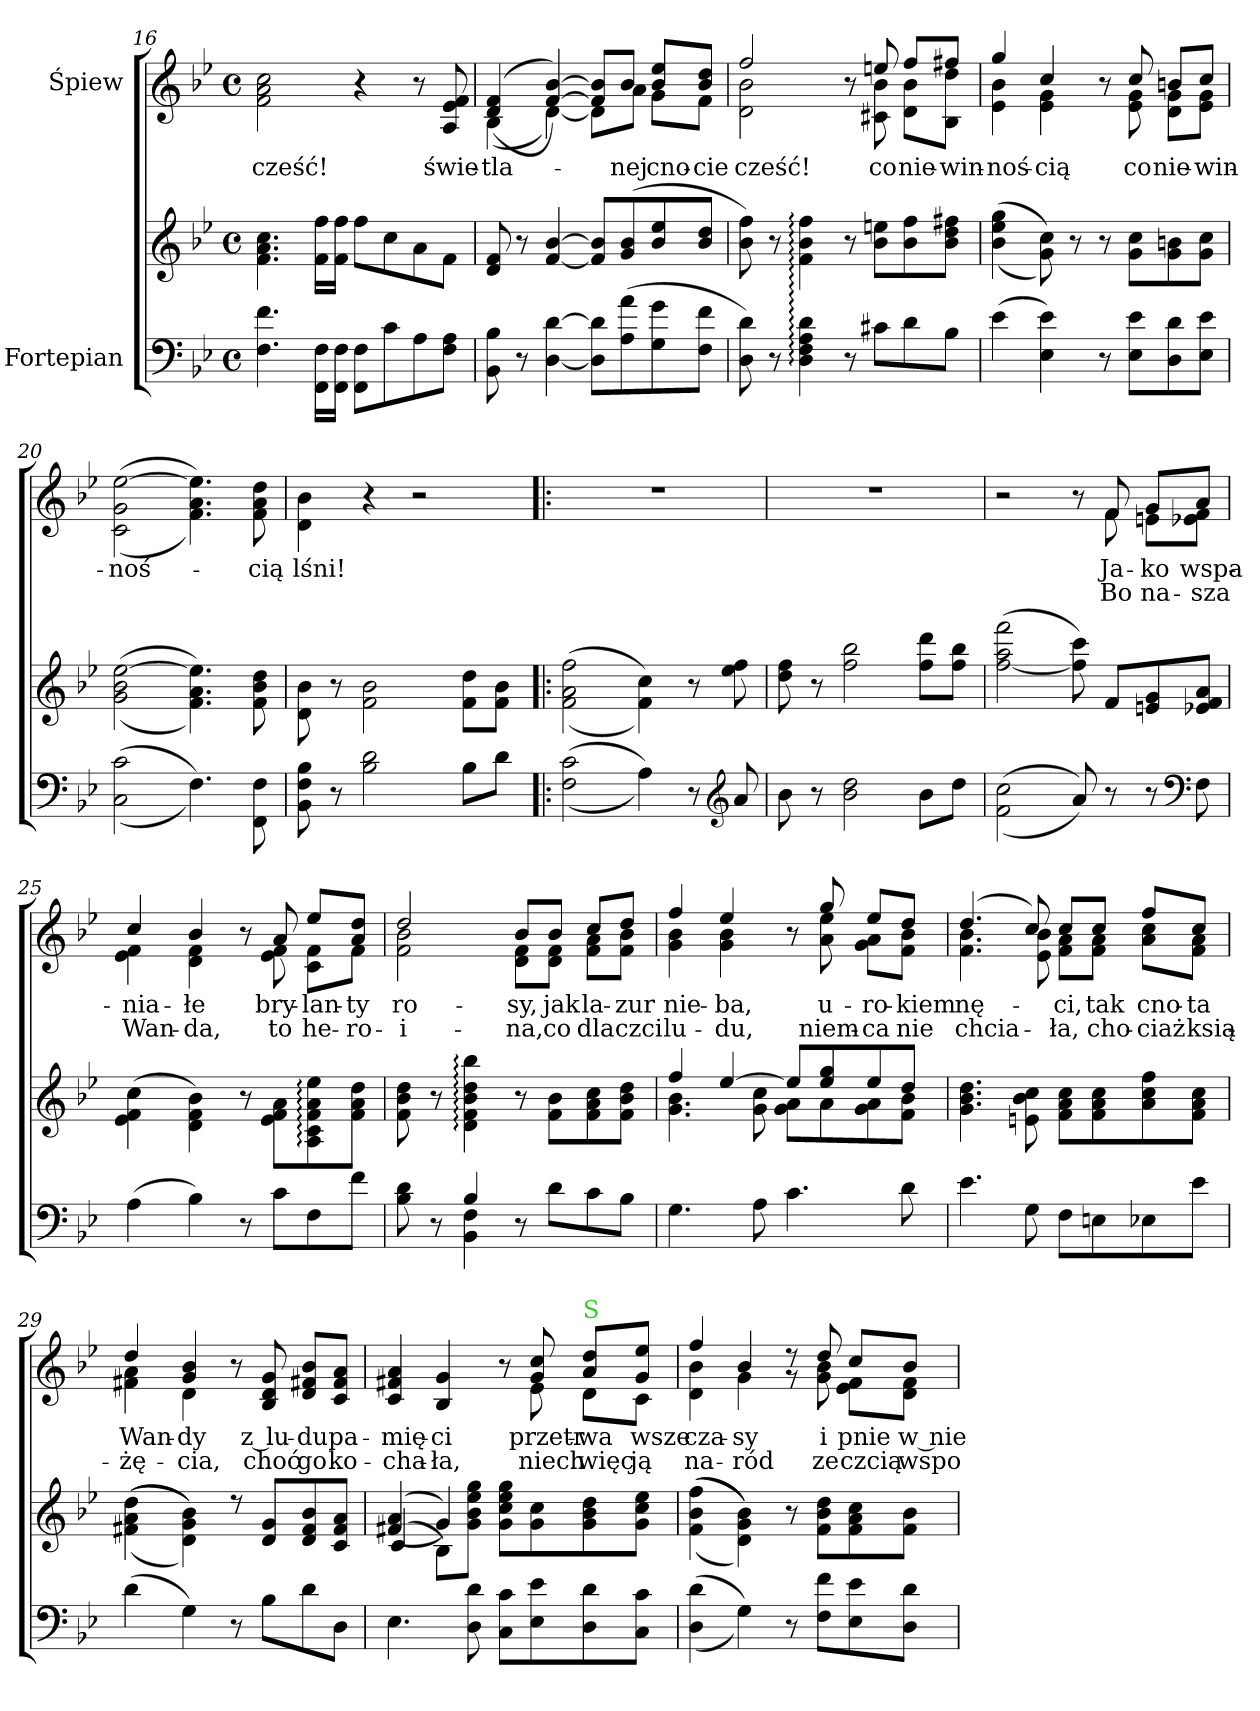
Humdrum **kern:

**kern	**kern	**kern	**text	**text
*part2	*part2	*part1	*part1	*part1
*staff3	*staff2	*staff1	*staff1	*staff1
*I"Fortepian	*	*I"Śpiew	*	*
*clefF4	*clefG2	*clefG2	*	*
*k[b-e-]	*k[b-e-]	*k[b-e-]	*	*
*M4/4	*M4/4	*M4/4	*	*
*met(c)	*met(c)	*met(c)	*	*
=16	=16	=16	=16	=16
4.F\ 4.f\	4.f\ 4.a\ 4.cc\	2f\ 2a\ 2cc\	cześć!	.
16FF\ 16F\LL	16f\ 16ff\LL	.	.	.
16FF\ 16F\JJ	16f\ 16ff\JJ	.	.	.
8FF\ 8F\L	8ff\L	4r	.	.
8c\	8cc\	.	.	.
8A\	8a\	8r	.	.
8F\ 8A\J	8f\J	8A/ 8e-/ 8f/	świe-	.
=17	=17	=17	=17	=17
*	*	*^	*	*
8BB-\ 8B-\	8d/ 8f/	(>(>4d/ 4f/	(4B-\	-tla-	.
8r	8r	.	.	.	.
[4D\ [4d\	[4f/ [4b-/	[4f/ [4b-/))	[4d\)	.	.
8D]\ 8d]\L	8f]/ 8b-]/L	8f]/ 8b-]/L	8d\L]	.	.
(<8A\ 8a\	(8g/ 8b-/	8b-/J	8a\J	-nej	.
8G\ 8g\	8b-/ 8ee-/	8b-/ 8ee-/L	8g\L	cno-	.
8F\ 8f\J	8b-/ 8dd/J	8b-/ 8dd/J	8f\J	-cie	.
=18	=18	=18	=18	=18	=18
8D\ 8d\)	8b-\ 8ff\)	2ff/	2d\ 2b-\	cześć!	.
8r	8r	.	.	.	.
4D::\ 4F::\ 4A::\ 4d::\	4f::\ 4b-::\ 4ff::\	.	.	.	.
8r	8r	8r	8ryy	.	.
8c#X\L	8b-\ 8een\L	8een/	8c#X\ 8b-\	co	.
8d\	8b-\ 8ff\	8ff/L	8d\ 8b-\L	nie-	.
8B-\J	8b-\ 8dd\ 8ff#X\J	8ff#X/J	8B-\ 8dd\J	-win-	.
=19	=19	=19	=19	=19	=19
(<4e-\	(<(>4b-\ 4ee-\ 4gg\	4gg/	4e-\ 4b-\	-noś-	.
4E-\ 4e-\)	8g\ 8cc\))	4cc/	4e-\ 4g\	-cią	.
.	8r	.	.	.	.
8r	8r	8r	8ryy	.	.
8E-\ 8e-\L	8g\ 8cc\L	8cc/	8e-\ 8g\	co	.
8D\ 8d\	8g\ 8bn\	8bn/L	8d\ 8g\L	nie-	.
8E-\ 8e-\J	8g\ 8cc\J	8cc/J	8e-\ 8g\J	-win-	.
*	*	*v	*v	*	*
=20	=20	=20	=20	=20
(<(>2C\ 2c\	(<(>2g\ 2b-\ [2ee-\	(<(>2c\ 2g\ [2ee-\	-noś-	.
4.F\))	4.f\ 4.a\ 4.ee-]\))	4.f\ 4.a\ 4.ee-]\))	.	.
8FF\ 8F\	8f\ 8b-\ 8dd\	8f\ 8a\ 8dd\	-cią	.
=21	=21	=21	=21	=21
8BB-\ 8F\ 8B-\	8d\ 8b-\	4d\ 4b-\	lśni!	.
8r	8r	.	.	.
2B-\ 2d\	2f\ 2b-\	4r	.	.
.	.	2r	.	.
8B-\L	8f\ 8dd\L	.	.	.
8d\J	8f\ 8b-\J	.	.	.
=22!|:	=22!|:	=22!|:	=22!|:	=22!|:
(<(>2F\ 2c\	(<(>2f\ 2a\ 2ff\	1r	.	.
4A\))	4f\ 4cc\))	.	.	.
8r	8r	.	.	.
*clefG2	*	*	*	*
8a/	8ee-\ 8ff\	.	.	.
=23	=23	=23	=23	=23
8b-\	8dd\ 8ff\	1r	.	.
8r	8r	.	.	.
2b-\ 2dd\	2ff\ 2bb-\	.	.	.
8b-\L	8ff\ 8ddd\L	.	.	.
8dd\J	8ff\ 8bb-\J	.	.	.
=24	=24	=24	=24	=24
*	*	*^	*	*
(<(>2f\ 2cc\	([2ff\ 2aa\ 2fff\	2r	2ryy	.	.
8a/))	8ff]\ 8ccc\)	8r	8ryy	.	.
8r	8f/L	8f/	8f\	Ja-	Bo
8r	8en/ 8g/	8g/L	8en\L	-ko	na-
*clefF4	*	*	*	*	*
8F\	8e-X/ 8f/ 8a/J	8a/J	8e-X\ 8f\J	wspa-	-sza
=25	=25	=25	=25	=25	=25
(4A\	(4e-\ 4f\ 4cc\	4cc/	4e-\ 4f\	-nia-	Wan-
4B-\)	4d\ 4f\ 4b-\)	4b-/	4d\ 4f\	-łe	-da,
8r	8r	8r	8ryy	.	.
8c\L	8e-\ 8f\ 8a\L	8a/	8e-\ 8f\	bry-	to
8F\	8A:\ 8c:\ 8f:\ 8a:\ 8ee-:\	8ee-/L	8c\ 8f\L	-lan-	he-
8f\J	8f\ 8a\ 8dd\J	8a/ 8dd/J	8f\J	-ty	-ro-
=26	=26	=26	=26	=26	=26
*^	*	*	*	*	*
8B-\ 8d\	4ryy	8f\ 8b-\ 8dd\	2dd/	2f\ 2b-\	ro-	-i-
8r	.	8r	.	.	.	.
4BB-\ 4F\	4B-/	4d:\ 4f:\ 4b-:\ 4dd:\ 4bb-:\	.	.	.	.
8r	2ryy	8r	8b-/L	8d\ 8f\L	-sy,	-na,
8d\L	.	8f\ 8b-\L	8b-/J	8d\ 8f\J	jak	co
8c\	.	8f\ 8a\ 8cc\	8cc/L	8f\ 8a\L	la-	dla
8B-\J	.	8f\ 8b-\ 8dd\J	8dd/J	8f\ 8b-\J	-zur	czci
*v	*v	*	*	*	*	*
=27	=27	=27	=27	=27	=27
*	*^	*	*	*	*
4.G\	4ff/	4.g\ 4.b-\	4ff/	4g\ 4b-\	nie-	lu-
.	[4ee-/	.	4ee-/	4g\ 4b-\	-ba,	-du,
8A\	.	8g\ 8cc\	.	.	.	.
4.c\	8ee-/L]	8g\ 8a\L	8r	8ryy	.	.
.	8ee-/ 8gg/	8a\	8gg/	8a\ 8ee-\	u-	niem-
.	8ee-/	8g\ 8a\	8ee-/L	8g\ 8a\L	-ro-	-ca
8d\	8dd/J	8f\ 8b-\J	8dd/J	8f\ 8b-\J	-kiem	nie
*	*v	*v	*	*	*	*
=28	=28	=28	=28	=28	=28
4.e-\	4.g\ 4.b-\ 4.dd\	(4.dd/	4.f\ 4.b-\	nę-	chcia-
8G\	8en\ 8b-\ 8cc\	8cc/)	8e-\ 8b-\	.	.
8F\L	8f\ 8a\ 8cc\L	8cc/L	8f\ 8a\L	-ci,	-ła,
8En\	8f\ 8a\ 8cc\	8cc/J	8f\ 8a\J	tak	cho-
8E-X\	8a\ 8cc\ 8ff\	8ff/L	8a\ 8cc\L	cno-	-ciaż
8e-\J	8f\ 8a\ 8cc\J	8cc/J	8f\ 8a\J	-ta	ksią-
=29	=29	=29	=29	=29	=29
(4d\	(<(>(>4f#X\ 4a\ 4dd\	4dd/	4f#X\ 4a\	Wan-	-żę-
4G\)	4d\ 4g\ 4b-\)))	4g/ 4b-/	4d\	-dy	-cia,
8r	8rdd	8r	2ryy	.	.
8B-\L	8d/ 8g/L	8B-/ 8d/ 8g/	.	z lu-	choć
8d\	8d/ 8f#/ 8b-/	8d/ 8f#X/ 8b-/L	.	-du	go
8D\J	8c/ 8f#/ 8a/J	8c/ 8f#/ 8a/J	.	pa-	ko-
=30	=30	=30	=30	=30	=30
*	*^	*	*	*	*
4.E-\	(<(>4f#X/ 4a/	(<4c/	4c/ 4f#X/ 4a/	2ryy	-mię-	-cha-
.	4g/))	8B-\L)	4B-/ 4g/	.	-ci	-ła,
8D\ 8d\	.	8g\ 8b-\ 8ee-\ 8gg\J	.	.	.	.
8C\ 8c\L	8g\ 8cc\ 8ee-\ 8gg\L	2ryy	8r	8ryy	.	.
8E-\ 8e-\	8g\ 8cc\	.	8g/ 8cc/	8e-\	przetr-	niech
!	!	!	!LO:TX:a:color=limegreen:t=S	!	!	!
8D\ 8d\	8g\ 8b-\ 8dd\	.	8a/ 8dd/L	8d\L	-wa	więc
8C\ 8c\J	8g\ 8cc\ 8ee-\J	.	8g/ 8ee-/J	8c\J	wsze	ją
*	*v	*v	*	*	*	*
=31	=31	=31	=31	=31	=31
(<(>4D\ 4d\	(<(>(>4f\ 4b-\ 4ff\	4ff/	4d\ 4b-\	cza-	na-
4G\))	4d\ 4g\ 4b-\)))	4b-/	4g\	-sy	-ród
8r	8r	8r	8r	.	.
8F\ 8f\L	8f\ 8b-\ 8dd\L	8dd/	8g\ 8b-\	i	ze
8E-\ 8e-\	8f\ 8a\ 8cc\	8cc/L	8e-\ 8f\L	pnie	czcią
8D\ 8d\J	8f\ 8b-\J	8b-/J	8d\ 8f\J	w nie-	wspo-
*	*	*v	*v	*	*
=	=	=	=	=
*-	*-	*-	*-	*-
